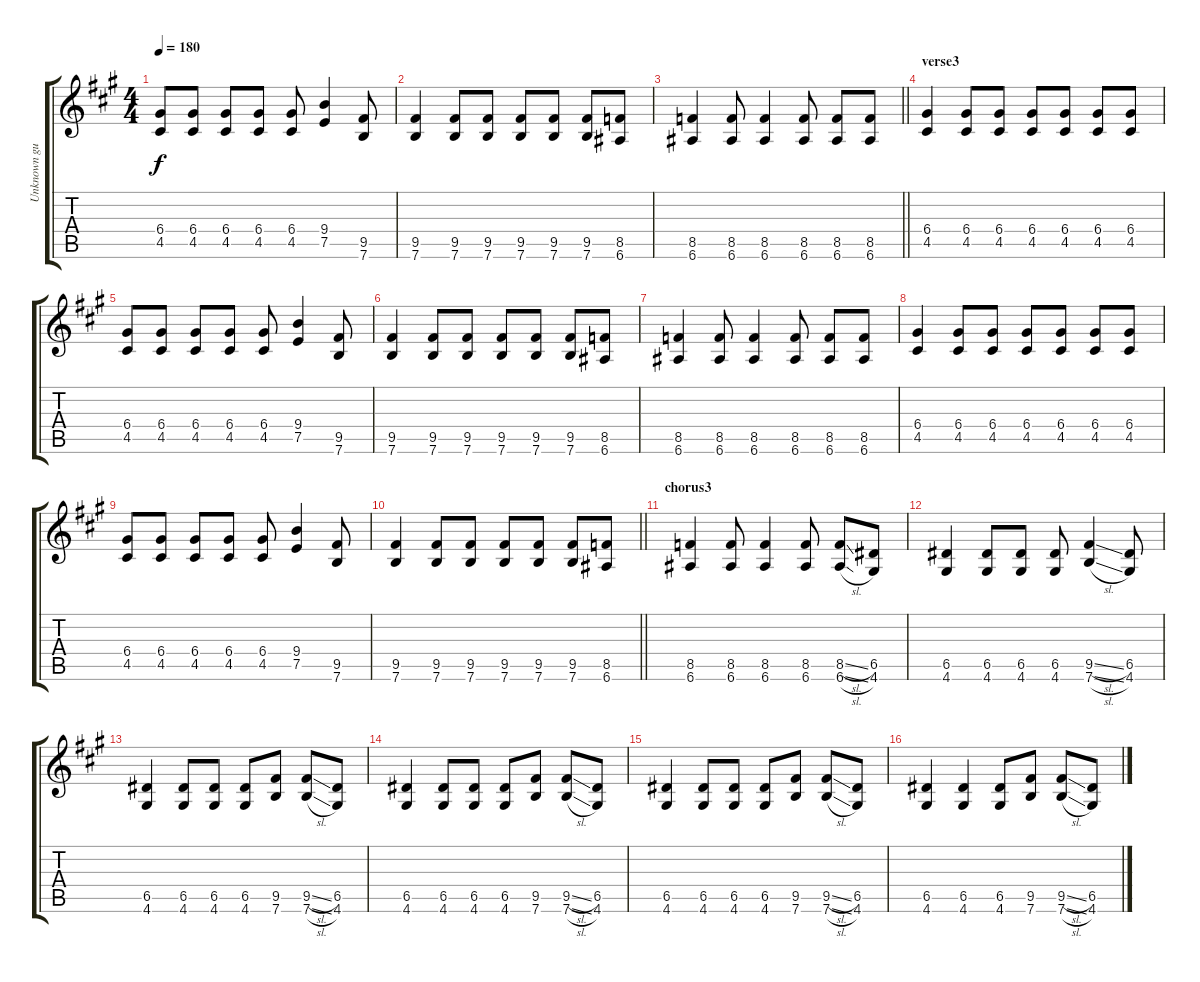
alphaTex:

\track ("Unknown guy" "Unknown gu") {instrument distortionguitar}
\staff {score tabs}
\tuning (E4 B3 G3 D3 A2 E2) {hide}
\ts (4 4)
\tempo 180
\clef g2
\ks a
(6.4 4.5).8{dy f} (6.4 4.5).8 (6.4 4.5).8 (6.4 4.5).8 (6.4 4.5).8 (9.4 7.5).4 (9.5 7.6).8 |
(9.5 7.6).4 (9.5 7.6).8 (9.5 7.6).8 (9.5 7.6).8 (9.5 7.6).8 (9.5 7.6).8 (8.5 6.6).8 |
\barLineRight lightlight
(8.5 6.6).4 (8.5 6.6).8 (8.5 6.6).4 (8.5 6.6).8 (8.5 6.6).8 (8.5 6.6).8 |
\section ("" "verse3")
(6.4 4.5).4 (6.4 4.5).8 (6.4 4.5).8 (6.4 4.5).8 (6.4 4.5).8 (6.4 4.5).8 (6.4 4.5).8 |
(6.4 4.5).8 (6.4 4.5).8 (6.4 4.5).8 (6.4 4.5).8 (6.4 4.5).8 (9.4 7.5).4 (9.5 7.6).8 |
(9.5 7.6).4 (9.5 7.6).8 (9.5 7.6).8 (9.5 7.6).8 (9.5 7.6).8 (9.5 7.6).8 (8.5 6.6).8 |
(8.5 6.6).4 (8.5 6.6).8 (8.5 6.6).4 (8.5 6.6).8 (8.5 6.6).8 (8.5 6.6).8 |
(6.4 4.5).4 (6.4 4.5).8 (6.4 4.5).8 (6.4 4.5).8 (6.4 4.5).8 (6.4 4.5).8 (6.4 4.5).8 |
(6.4 4.5).8 (6.4 4.5).8 (6.4 4.5).8 (6.4 4.5).8 (6.4 4.5).8 (9.4 7.5).4 (9.5 7.6).8 |
\barLineRight lightlight
(9.5 7.6).4 (9.5 7.6).8 (9.5 7.6).8 (9.5 7.6).8 (9.5 7.6).8 (9.5 7.6).8 (8.5 6.6).8 |
\section ("" "chorus3")
(8.5 6.6).4 (8.5 6.6).8 (8.5 6.6).4 (8.5 6.6).8 (8.5{sl} 6.6{sl}).8 (6.5 4.6).8 |
(6.5 4.6).4 (6.5 4.6).8 (6.5 4.6).8 (6.5 4.6).8 (9.5{sl} 7.6{sl}).4 (6.5 4.6).8 |
(6.5 4.6).4 (6.5 4.6).8 (6.5 4.6).8 (6.5 4.6).8 (9.5 7.6).8 (9.5{sl} 7.6{sl}).8 (6.5 4.6).8 |
(6.5 4.6).4 (6.5 4.6).8 (6.5 4.6).8 (6.5 4.6).8 (9.5 7.6).8 (9.5{sl} 7.6{sl}).8 (6.5 4.6).8 |
(6.5 4.6).4 (6.5 4.6).8 (6.5 4.6).8 (6.5 4.6).8 (9.5 7.6).8 (9.5{sl} 7.6{sl}).8 (6.5 4.6).8 |
(6.5 4.6).4 (6.5 4.6).4 (6.5 4.6).8 (9.5 7.6).8 (9.5{sl} 7.6{sl}).8 (6.5 4.6).8
